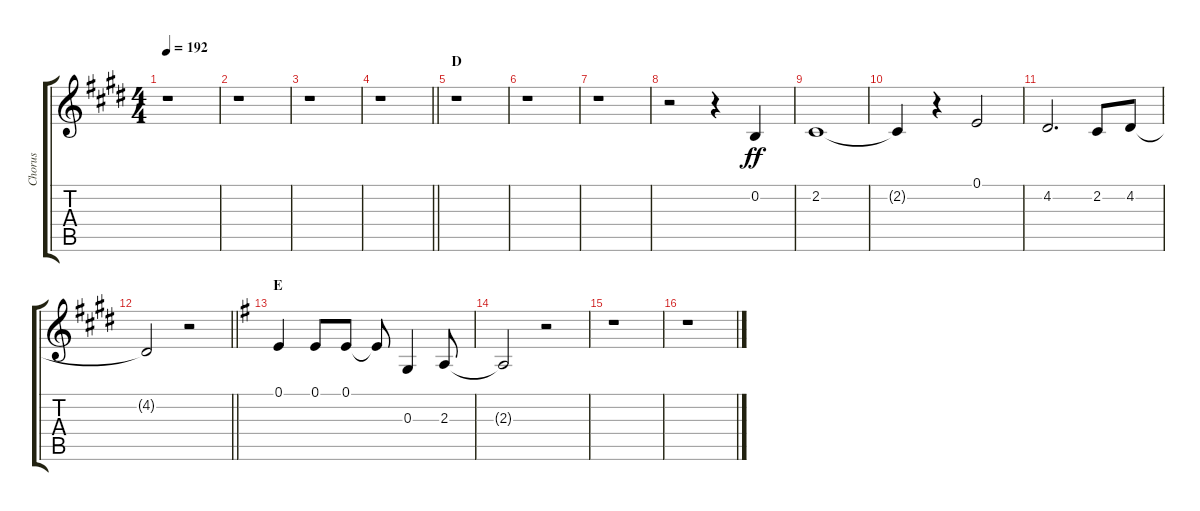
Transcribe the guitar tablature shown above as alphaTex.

\track ("Chorus" "Chorus") {instrument voiceoohs}
\staff {score tabs}
\tuning (E4 B3 G3 D3 A2 E2) {hide}
\ts (4 4)
\tempo 192
\clef g2
\ks e
r.1{dy ff} |
r.1 |
r.1 |
\barLineRight lightlight
r.1 |
\section ("" "D")
r.1 |
r.1 |
r.1 |
r.2 r.4 0.2.4 |
2.2.1 |
2.2{t}.4 r.4 0.1.2 |
4.2.2{d} 2.2.8 4.2.8 |
\barLineRight lightlight
4.2{t}.2 r.2 |
\section ("" "E")
\ks g
0.1.4 0.1.8 0.1.8 0.1{t}.8 0.3.4 2.3.8 |
2.3{t}.2 r.2 |
r.1 |
r.1
